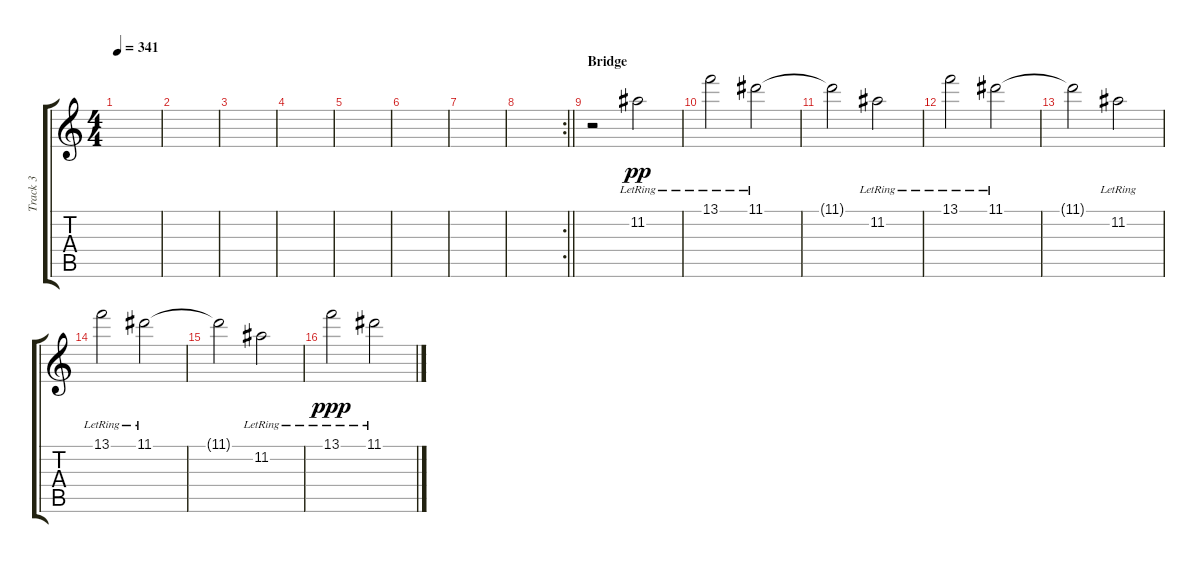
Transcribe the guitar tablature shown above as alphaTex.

\track ("Track 3" "Track 3") {instrument overdrivenguitar}
\staff {score tabs}
\tuning (E4 B3 G3 D3 A2 D2) {hide}
\ts (4 4)
\tempo 341
\clef g2
\ks c
|
|
|
|
|
|
|
\rc 2
\barLineRight lightlight
|
\section ("" "Bridge")
r.2 11.2{lr}.2{dy pp} |
13.1{lr}.2 11.1{lr}.2 |
11.1{t}.2 11.2{lr}.2 |
13.1{lr}.2 11.1{lr}.2 |
11.1{t}.2 11.2{lr}.2 |
13.1{lr}.2 11.1{lr}.2 |
11.1{t}.2 11.2{lr}.2 |
13.1{lr}.2{dy ppp} 11.1{lr}.2
